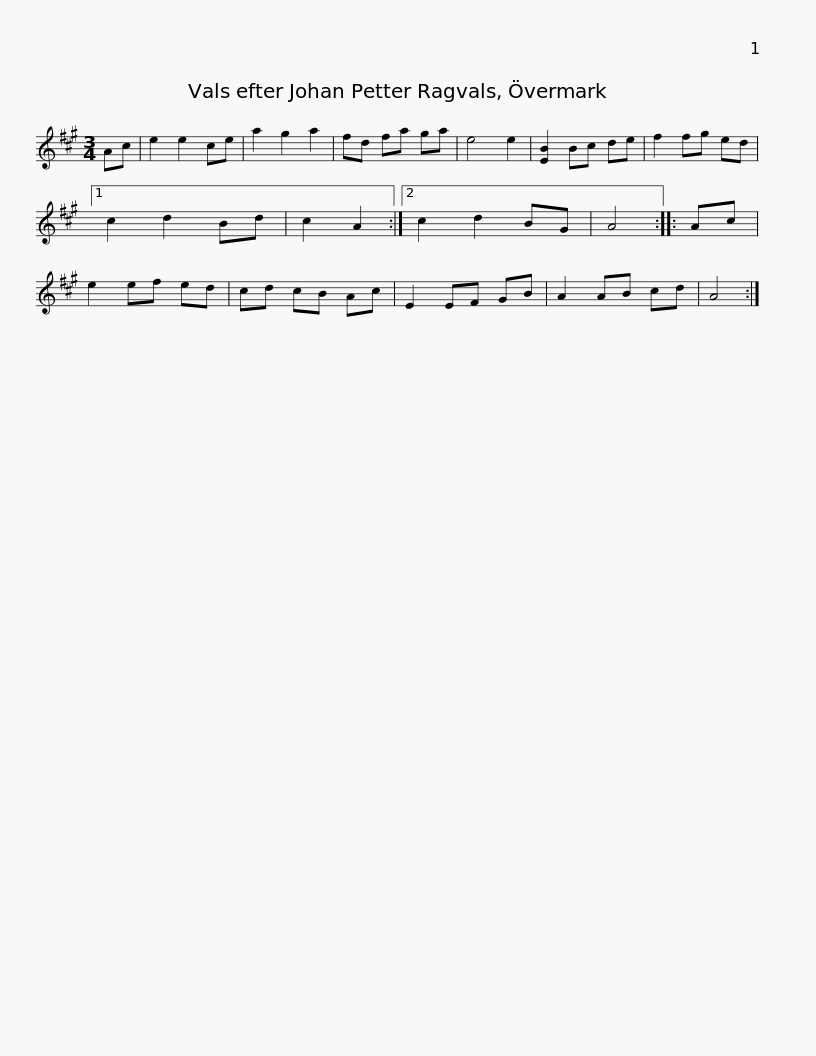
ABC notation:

X:1
L:1/8
M:3/4
I:linebreak $
K:A
V:1 treble
V:1
 Ac | e2 e2 ce | a2 g2 a2 | fd fa ga | e4 e2 | %5
 [EB]2 Bc de | f2 fg ed |1 c2 d2 Bd | c2 A2 :|2 c2 d2 BG | %10
 A4 ::$ Ac | e2 ef ed | cd cB Ac | E2 EF GB | %15
 A2 AB cd | A4 :| %17
